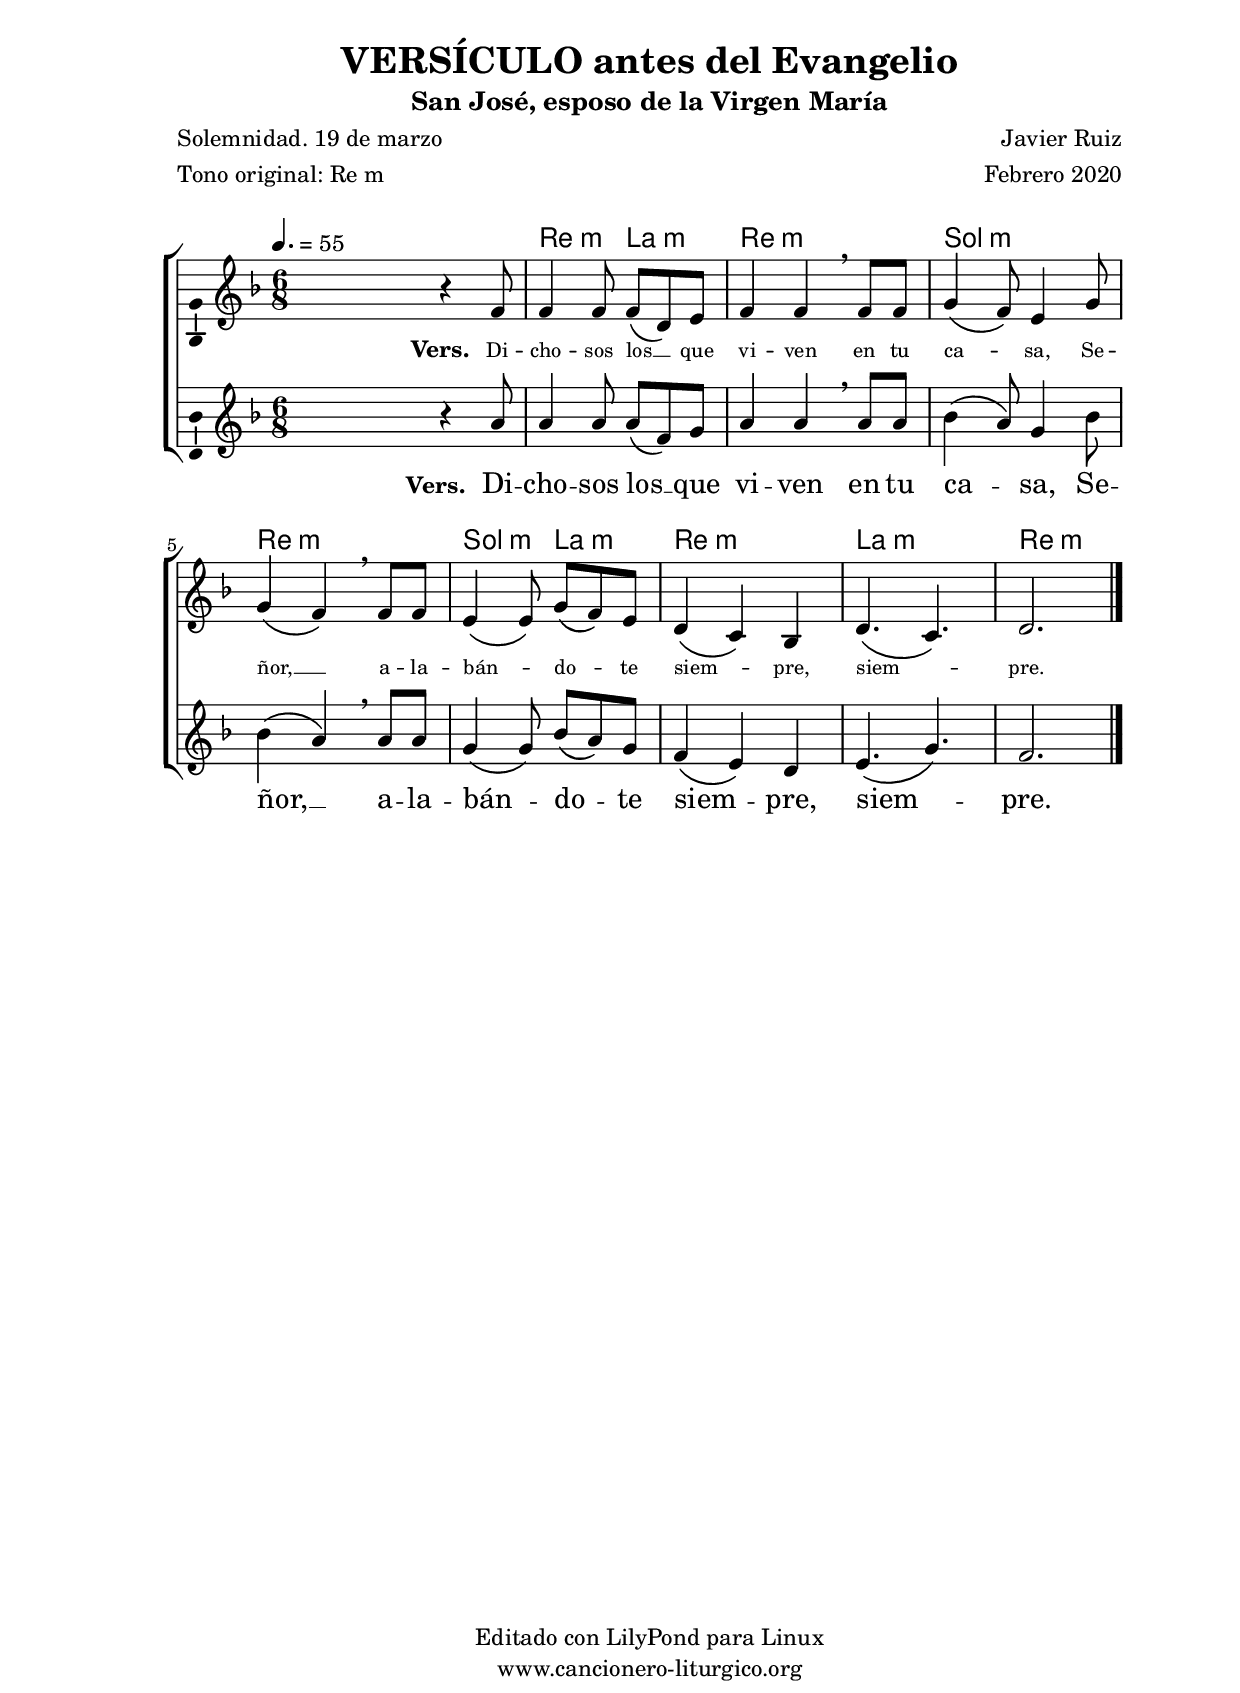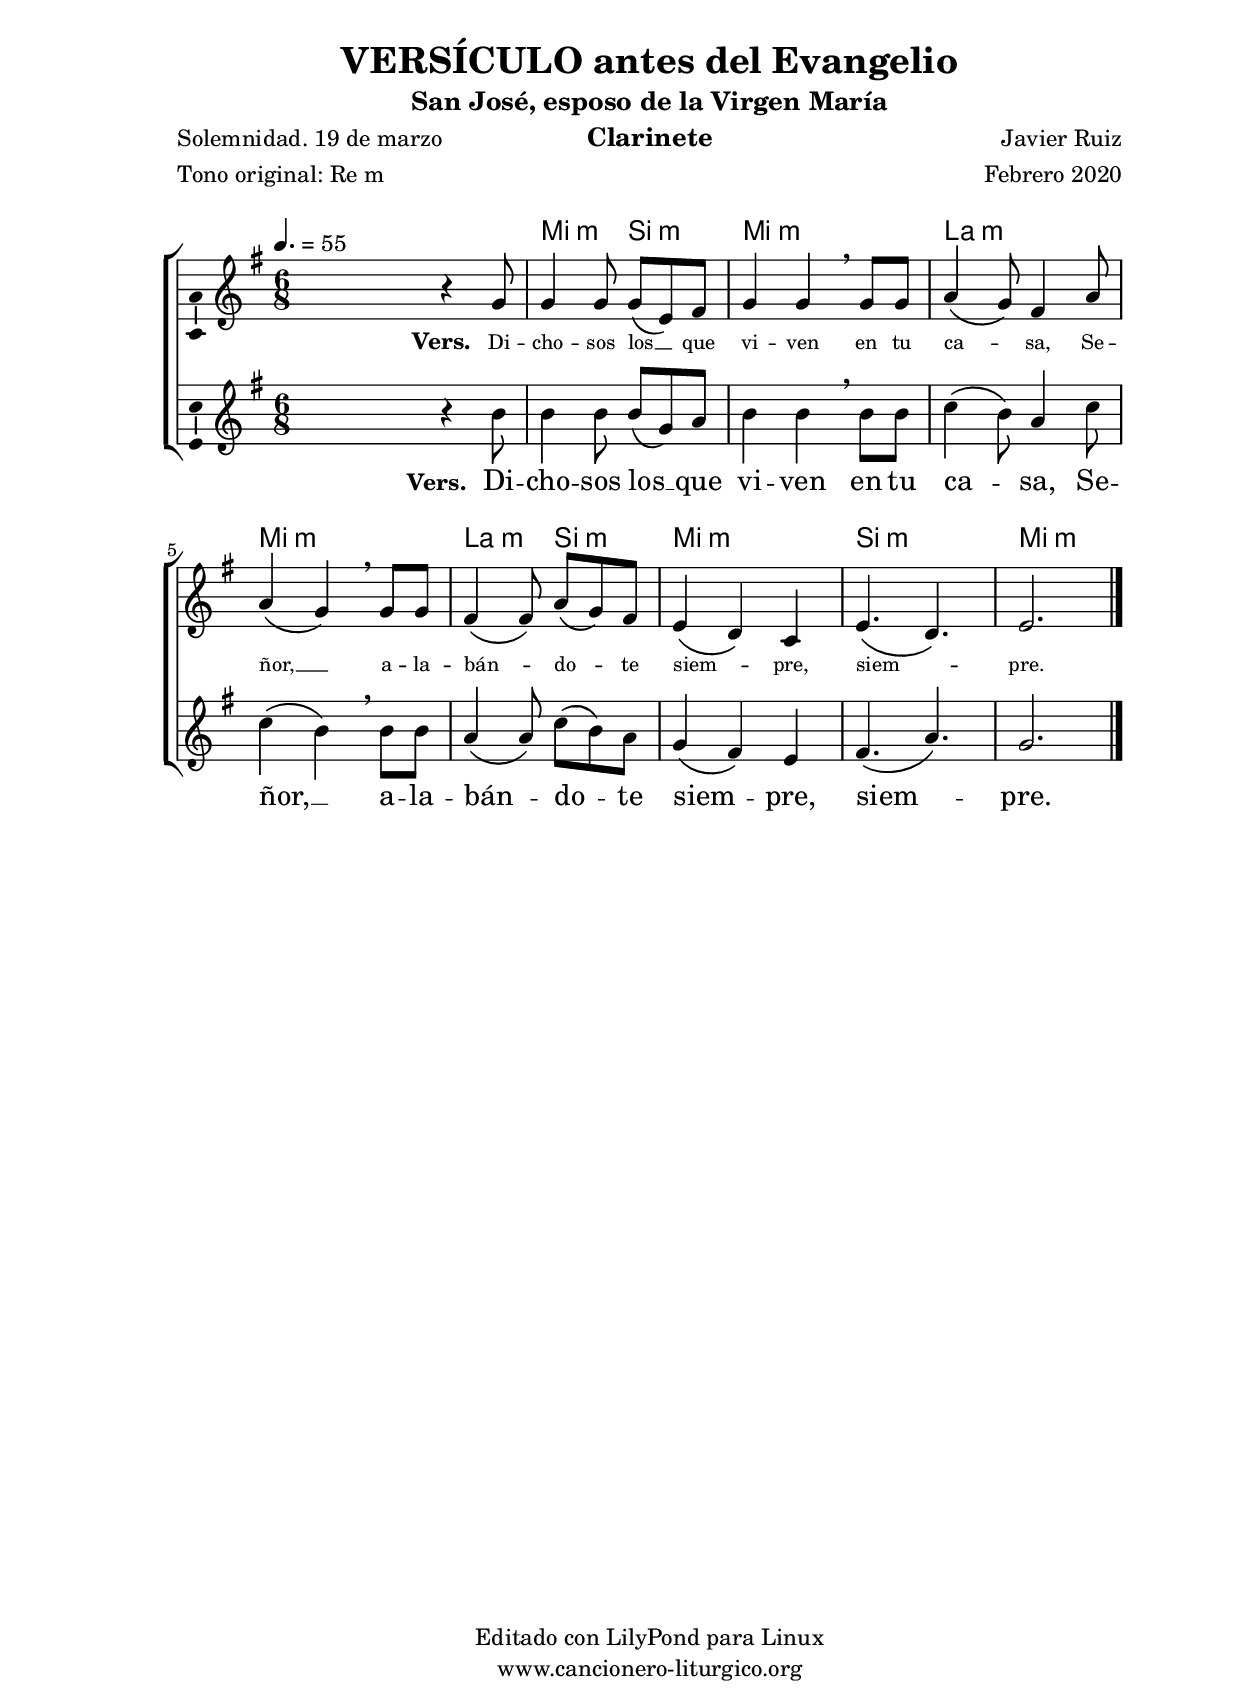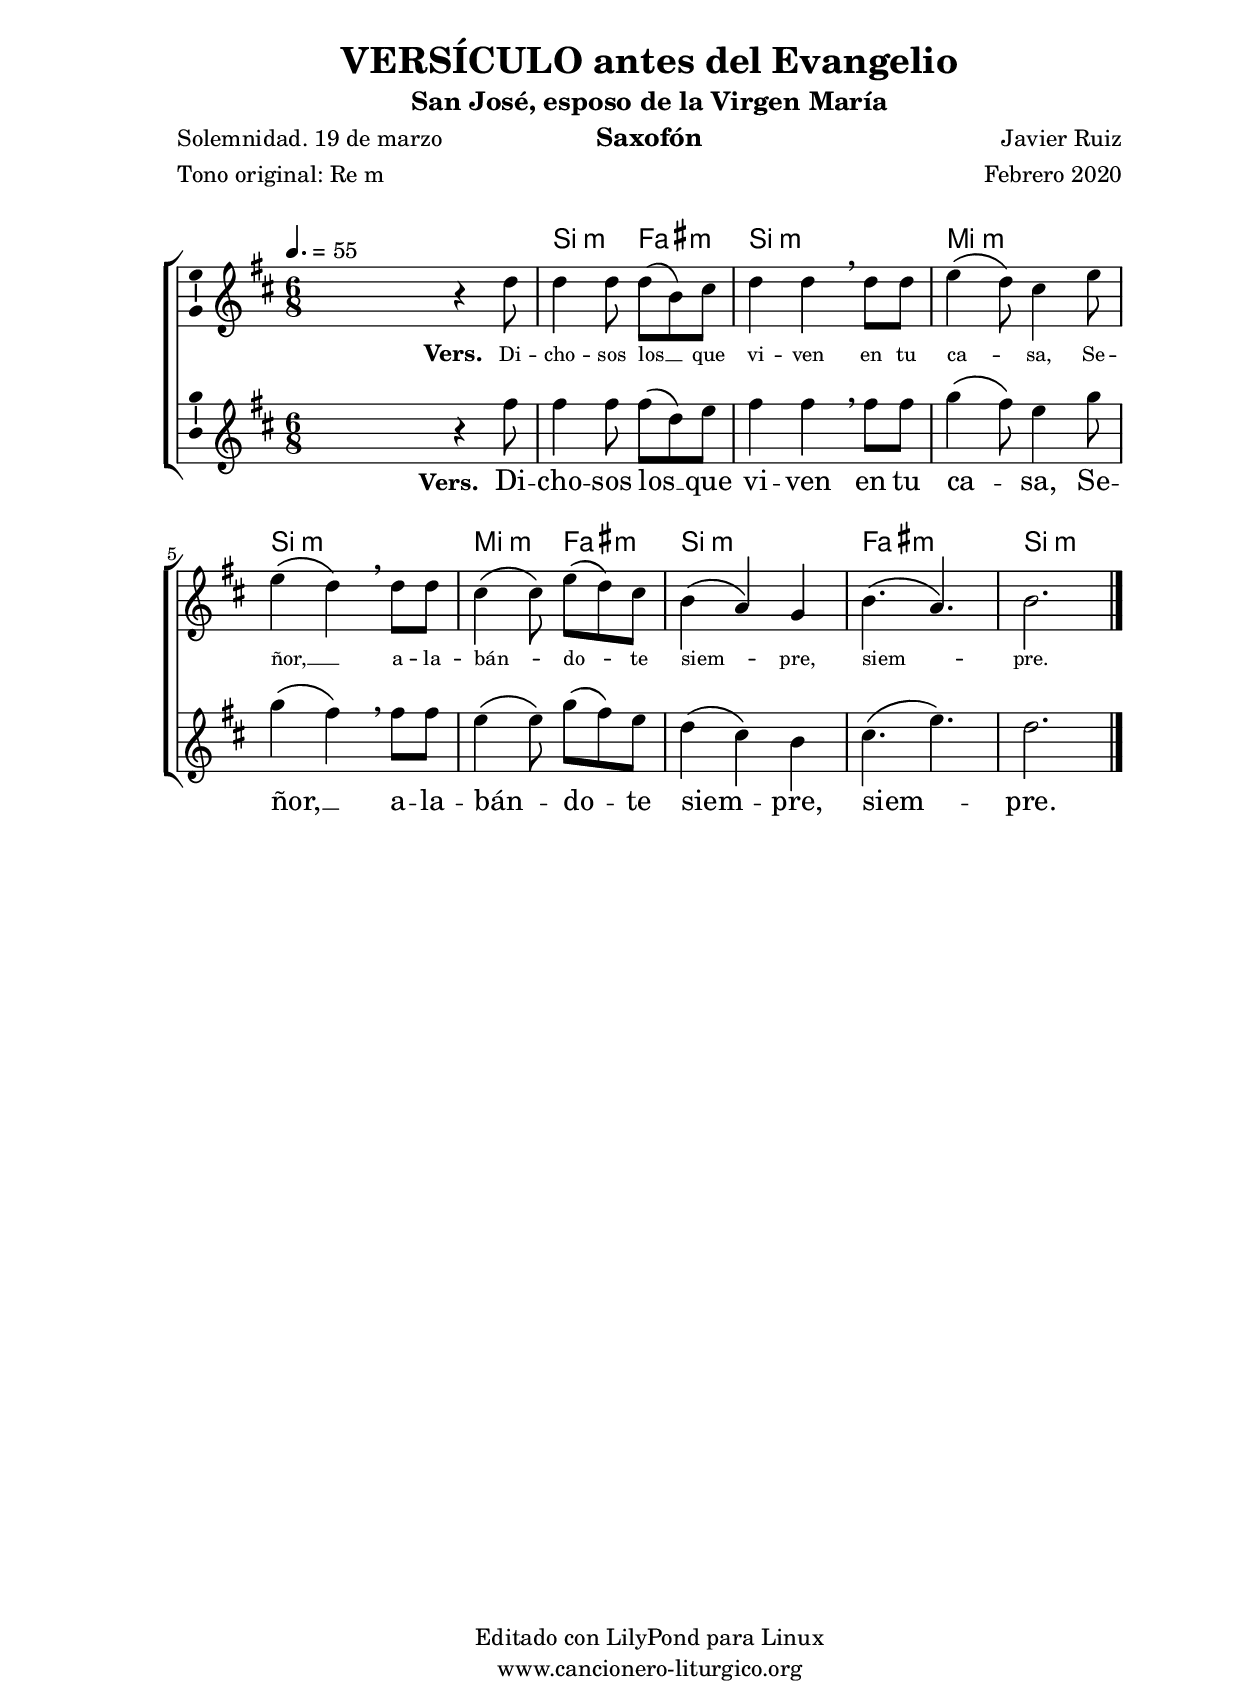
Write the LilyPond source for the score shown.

%
%para convertir .midi en .wav:
%timidity filename.midi -Ow -o finename.wav
%
%
%Para convertir de .wav a .mp3:
%lame -h -m j filename.wav
%
%
%para escuchar el midi:
%timidity nombrefichero.midi
%


%versión de lilypond para la que se ha escrito esta partitura:
\version "2.16.0"

	%Tamaño papel
	#(set-default-paper-size "a4")
	%Tamaño partitura
	#(set-global-staff-size 20)
	%No responde al pulsar sobre una nota
	#(ly:set-option 'point-and-click #f)

%parámetros del encabezamiento:
\header {
	title = "VERSÍCULO antes del Evangelio"
	subtitle = "San José, esposo de la Virgen María"
	composer = "Javier Ruiz"
	poet = "Solemnidad. 19 de marzo"
	meter = "Tono original: Re m"
	arranger = "Febrero 2020"
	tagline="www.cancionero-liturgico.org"
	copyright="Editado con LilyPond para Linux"
	}

%parámetros asociados al papel:
\paper  {
	oddHeaderMarkup = \markup {\fill-line { \on-the-fly #not-first-page \fromproperty #'header:title \on-the-fly #not-first-page \fromproperty #'header:composer }}
	evenHeaderMarkup = \markup {\fill-line { \fromproperty #'header:composer \fromproperty #'header:title }}
	#(set-paper-size "a4")
	print-page-number = ##f
	first-page-number = 1
	print-first-page-number = ##f
%	head-separation = 3.0 \cm
	top-margin = 1.5 \cm
%	top-margin = 2.0 \cm
%%%	bottom-margin = 0.5\cm
	bottom-margin = 0.2\cm
	left-margin = 3.0 \cm
	line-width = 16.0 \cm 
	indent = 0\mm
	interscoreline = 2.\mm
	between-system-space = 15\mm
%	para que las partituras no llenen la hoja:
	ragged-bottom = ##t
%	idem para la última hoja:
	ragged-last-bottom = ##f
%	para que las partituras llenen el ancho del papel:
	ragged-last = ##f
	after-title-space = 2.5 \cm
%page-count=2
system-count=2

	%Flexible Vertical Spacing
%	markup-markup-spacing =
%	#'((basic-distance . 15) (minimum-distance . 15) (padding . 3))
	markup-system-spacing =
	#'((basic-distance . 15) (minimum-distance . 15) (padding . 3))
	system-system-spacing =
	#'((basic-distance . 15) (minimum-distance . 15) (padding . 3))
	score-system-spacing =
	#'((basic-distance . 15) (minimum-distance . 15) (padding . 5))
%	top-system-spacing = % header
%	#'((basic-distance . 8) (minimum-distance . 0) (padding . 0))
%	top-markup-spacing =
%	#'((basic-distance . 20) (minimum-distance . 20) (padding . 0))
	last-bottom-spacing = % footer
	#'((basic-distance . 5) (minimum-distance . 5) (padding . 0))
%	score-markup-spacing =
%	#'((basic-distance . 16) (minimum-distance . 13) (padding . 0))

	}


%parámetros que afectan a toda la partitura:
global =  {
	%clave de sol (G):
	\clef G
	%armadura:
%	\transpose ees f
	\key d \minor
	\tempo 4.=55
	\set Score.tempoHideNote = ##f
	}


acordes = {
	\italianChords
	\chordmode {
%	\transpose ees f
{

s2.
d4.:m a:m d2.:m g:m d:m g4.:m a:m d2.:m a2.:m d2.:m

	}
	}
}


melodiatrompeta = 
%	\transpose ees f
{

	\relative c''{
	\time 6/8

s4. r4.
r2.
f4 a g8 f
e4. g
f2.
r2.
d4 f e8 d
c4. e
f2.

}
	\bar "|."
	}


melodiatres = 
%	\transpose ees f
{

	\relative c''{
	\time 6/8

s4 s8 r4 f,8
f4 f8 f \(d\) e
f4 f \breathe f8 f
g4 \(f8\) e4 g8
g4 \(f\) \breathe f8 f
e4 \(e8\) g \(f\) e
d4 \(c\) bes
d4. \(c\)
d2.

}

	\bar "|."
	}


melodiabajo = 
%	\transpose ees f
{

	%clave de fa (F):
	\clef F

	\relative c{
	\time 6/8

s4. r4 r8
d4 d8 a'4 a8
d,4 d e8 d
g4 g8 g f e
f4 e d
bes4 bes8 c4 c8
d4 d g8 f
e4 f8 g f e
d2.

}
	\bar "|."
	}


melodia = 
%	\transpose ees f
{

	\relative c'{
	\time 6/8

s4 s8 r4 a'8
a4 a8 a \(f\) g
a4 a \breathe a8 a
bes4 \(a8\) g4 bes8
bes4 \(a\) \breathe a8 a
g4 \(g8\) bes \(a\) g
f4 \(e\) d
e4. \(g\)
f2.

}
	\bar "|."
	}


texto = \lyricmode {
\set stanza =#"Vers. " Di -- cho -- sos los __ _ que vi -- ven en tu ca -- _ sa, Se -- ñor, __ _
a -- la -- bán -- _ do -- _ te siem -- _ pre, siem -- _ pre.

	}

textotres = \lyricmode {
\override LyricText #'font-size = #-1
\set stanza =#"Vers. " Di -- cho -- sos los __ _ que vi -- ven en tu ca -- _ sa, Se -- ñor, __ _
a -- la -- bán -- _ do -- _ te siem -- _ pre, siem -- _ pre.

	}


acordesStaff = \context ChordNames = acordesStaff <<
	\set Staff.midiInstrument = #"choir aahs"
	\set Staff.midiMinimumVolume = #0.3
	\set Staff.midiMaximumVolume = #0.5
	\set chordChanges = ##f
	\acordes
	>>

voztrompetaStaff = \context Voice = voztrompetaStaff
<<
	\override Staff.StaffSymbol #'staff-space = #(magstep -0.35)
	\set Staff.midiInstrument = #"trumpet"
	\set Staff.midiMinimumVolume = #0.4
	\set Staff.midiMaximumVolume = #0.6
	\global
	\melodiatrompeta
	>>

voztresStaff = \context Voice = voztresStaff
\with {\consists "Ambitus_engraver"}
<<
%	\override Staff.StaffSymbol #'staff-space = #(magstep -0.35)
	\set Staff.midiInstrument = #"violin"
	\set Staff.midiMinimumVolume = #0.6
	\set Staff.midiMaximumVolume = #0.8
	\global
	\relative c' \melodiatres
	>>

vozStaff = \context Voice = vozStaff
\with {\consists "Ambitus_engraver"}
<<
%	\set Staff.instrumentName = ""
%	\set Staff.shortInstrumentName = ""
%	\set Staff.midiInstrument = #"clarinet"
%	\set Staff.midiInstrument = #"cello"
	\set Staff.midiInstrument = #"flute"
%	\set Staff.midiInstrument = #"electric guitar (jazz)"
%	\set Staff.midiInstrument = #"english horn"
%	\set Staff.midiInstrument = #"violin"
%	\set Staff.midiInstrument = #"glockenspiel"
	\set Staff.midiMinimumVolume = #0.8
	\set Staff.midiMaximumVolume = #1.0
	\global
	\melodia
	>>

vozbajoStaff = \context Voice = vozbajoStaff
<<
	\override Staff.StaffSymbol #'staff-space = #(magstep -0.35)
	\set Staff.midiInstrument = #"english horn"
	\set Staff.midiMinimumVolume = #0.6
	\set Staff.midiMaximumVolume = #0.8
	\global
	\melodiabajo
	>>

textoStaff = \context Lyrics = textoStaff <<
	\lyricsto vozStaff \texto
	>>

textotresStaff = \context Lyrics = textotresStaff <<
	\lyricsto voztresStaff \textotres
	>>


\book {
	\score {
		<<
		\context ChoirStaff {
%			\override StaffGroup.SystemStartBracket #'collapse-height = #1
%			\override Score.SystemStartBar #'collapse-height = #1
			<<
			\acordesStaff
%			\voztrompetaStaff
			\voztresStaff
			\textotresStaff
			\vozStaff
			\textoStaff
%			\vozbajoStaff
			>>
			}
		>>
		\layout {
	    		\context {
				\Lyrics
				\override LyricText #'font-size = #2
				}
	   		 \context {
				\Score
				\override StaffSymbol #'staff-space = #(magstep +3)
				}
			}
		}
	\score {
		\unfoldRepeats
		<<
		\context ChoirStaff {
			<<
			\acordesStaff
			\voztrompetaStaff
			\voztresStaff
			\vozStaff
			\vozbajoStaff
			>>
			}
		>>
		\midi {
	  		\context {
	  			\Score
				tempoWholesPerMinute = #(ly:make-moment 70 4)
				}
			}
		}
	}

%Partitura para clarinete
#(define output-suffix "C")
\book {
	\header{
		instrument = "Clarinete"
		}
	\score {
		<<
		\context ChoirStaff {
%			\override StaffGroup.SystemStartBracket #'collapse-height = #1
%			\override Score.SystemStartBar #'collapse-height = #1
\transpose c d
			<<
			\acordesStaff
%			\voztrompetaStaff
			\voztresStaff
			\textotresStaff
			\vozStaff
			\textoStaff
%			\vozbajoStaff
			>>
			}
		>>
		\layout {
	    		\context {
				\Lyrics
				\override LyricText #'font-size = #2
				}
	   		 \context {
				\Score
				\override StaffSymbol #'staff-space = #(magstep +3)
				}
			}
		}
	}

%Partitura para saxofón
#(define output-suffix "S")
\book {
	\header{
		instrument = "Saxofón"
		}
	\score {
		<<
		\context ChoirStaff {
%			\override StaffGroup.SystemStartBracket #'collapse-height = #1
%			\override Score.SystemStartBar #'collapse-height = #1
\transpose c a
			<<
			\acordesStaff
%			\voztrompetaStaff
			\voztresStaff
			\textotresStaff
			\vozStaff
			\textoStaff
%			\vozbajoStaff
			>>
			}
		>>
		\layout {
	    		\context {
				\Lyrics
				\override LyricText #'font-size = #2
				}
	   		 \context {
				\Score
				\override StaffSymbol #'staff-space = #(magstep +3)
				}
			}
		}
	}


